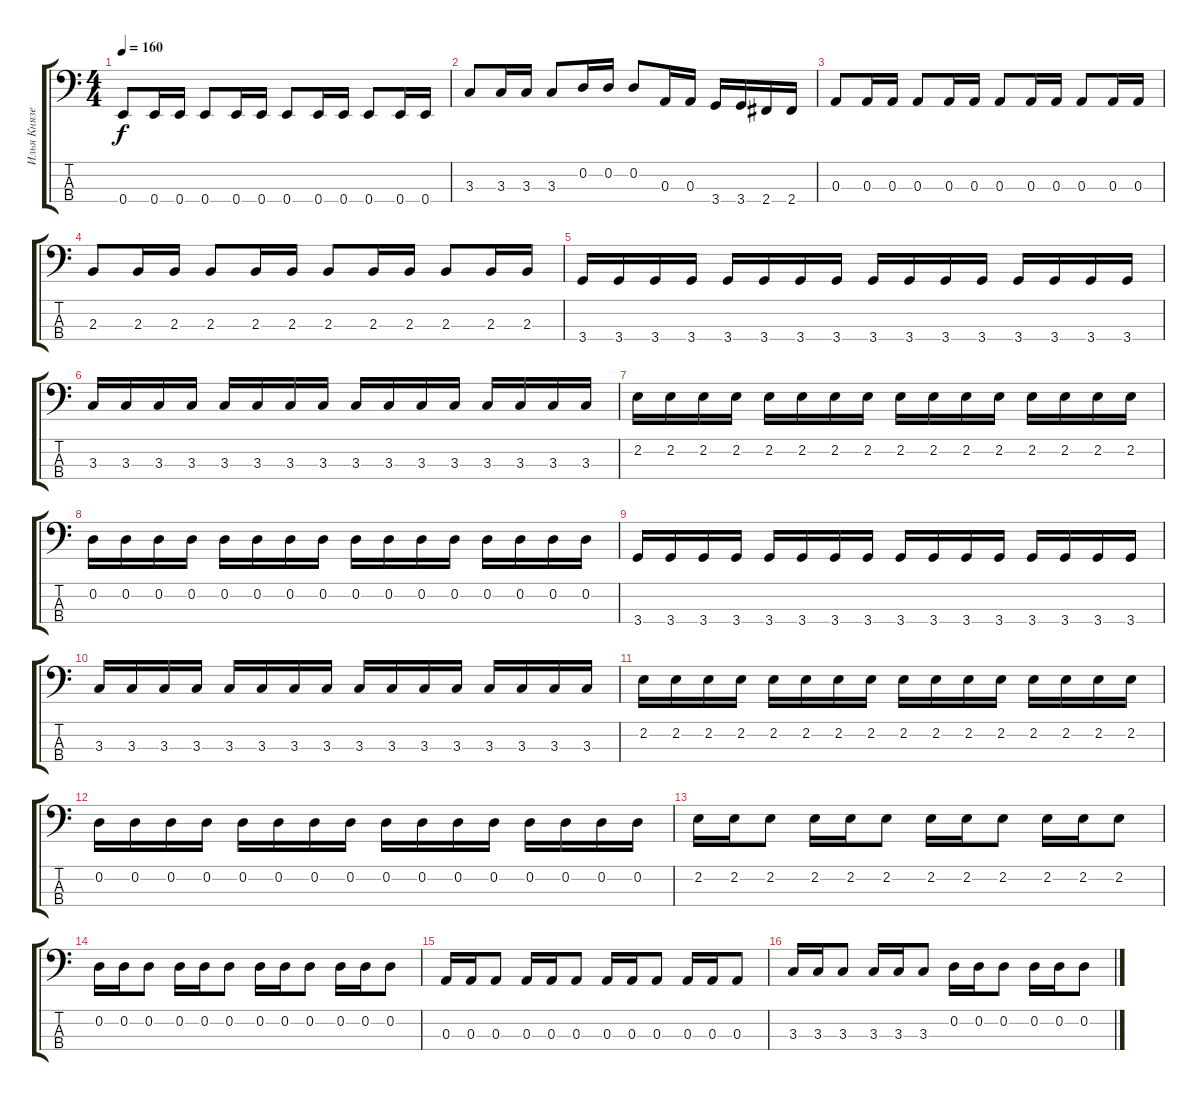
\track ("Илья Князев" "Илья Князе") {instrument electricbasspick}
\staff {score tabs}
\tuning (G2 D2 A1 E1) {hide}
\ts (4 4)
\tempo 160
\clef f4
\ks c
0.4.8{dy f} 0.4.16 0.4.16 0.4.8 0.4.16 0.4.16 0.4.8 0.4.16 0.4.16 0.4.8 0.4.16 0.4.16 |
3.3.8 3.3.16 3.3.16 3.3.8 0.2.16 0.2.16 0.2.8 0.3.16 0.3.16 3.4.16 3.4.16 2.4.16 2.4.16 |
0.3.8 0.3.16 0.3.16 0.3.8 0.3.16 0.3.16 0.3.8 0.3.16 0.3.16 0.3.8 0.3.16 0.3.16 |
2.3.8 2.3.16 2.3.16 2.3.8 2.3.16 2.3.16 2.3.8 2.3.16 2.3.16 2.3.8 2.3.16 2.3.16 |
3.4.16 3.4.16 3.4.16 3.4.16 3.4.16 3.4.16 3.4.16 3.4.16 3.4.16 3.4.16 3.4.16 3.4.16 3.4.16 3.4.16 3.4.16 3.4.16 |
3.3.16 3.3.16 3.3.16 3.3.16 3.3.16 3.3.16 3.3.16 3.3.16 3.3.16 3.3.16 3.3.16 3.3.16 3.3.16 3.3.16 3.3.16 3.3.16 |
2.2.16 2.2.16 2.2.16 2.2.16 2.2.16 2.2.16 2.2.16 2.2.16 2.2.16 2.2.16 2.2.16 2.2.16 2.2.16 2.2.16 2.2.16 2.2.16 |
0.2.16 0.2.16 0.2.16 0.2.16 0.2.16 0.2.16 0.2.16 0.2.16 0.2.16 0.2.16 0.2.16 0.2.16 0.2.16 0.2.16 0.2.16 0.2.16 |
3.4.16 3.4.16 3.4.16 3.4.16 3.4.16 3.4.16 3.4.16 3.4.16 3.4.16 3.4.16 3.4.16 3.4.16 3.4.16 3.4.16 3.4.16 3.4.16 |
3.3.16 3.3.16 3.3.16 3.3.16 3.3.16 3.3.16 3.3.16 3.3.16 3.3.16 3.3.16 3.3.16 3.3.16 3.3.16 3.3.16 3.3.16 3.3.16 |
2.2.16 2.2.16 2.2.16 2.2.16 2.2.16 2.2.16 2.2.16 2.2.16 2.2.16 2.2.16 2.2.16 2.2.16 2.2.16 2.2.16 2.2.16 2.2.16 |
0.2.16 0.2.16 0.2.16 0.2.16 0.2.16 0.2.16 0.2.16 0.2.16 0.2.16 0.2.16 0.2.16 0.2.16 0.2.16 0.2.16 0.2.16 0.2.16 |
2.2.16 2.2.16 2.2.8 2.2.16 2.2.16 2.2.8 2.2.16 2.2.16 2.2.8 2.2.16 2.2.16 2.2.8 |
0.2.16 0.2.16 0.2.8 0.2.16 0.2.16 0.2.8 0.2.16 0.2.16 0.2.8 0.2.16 0.2.16 0.2.8 |
0.3.16 0.3.16 0.3.8 0.3.16 0.3.16 0.3.8 0.3.16 0.3.16 0.3.8 0.3.16 0.3.16 0.3.8 |
3.3.16 3.3.16 3.3.8 3.3.16 3.3.16 3.3.8 0.2.16 0.2.16 0.2.8 0.2.16 0.2.16 0.2.8
